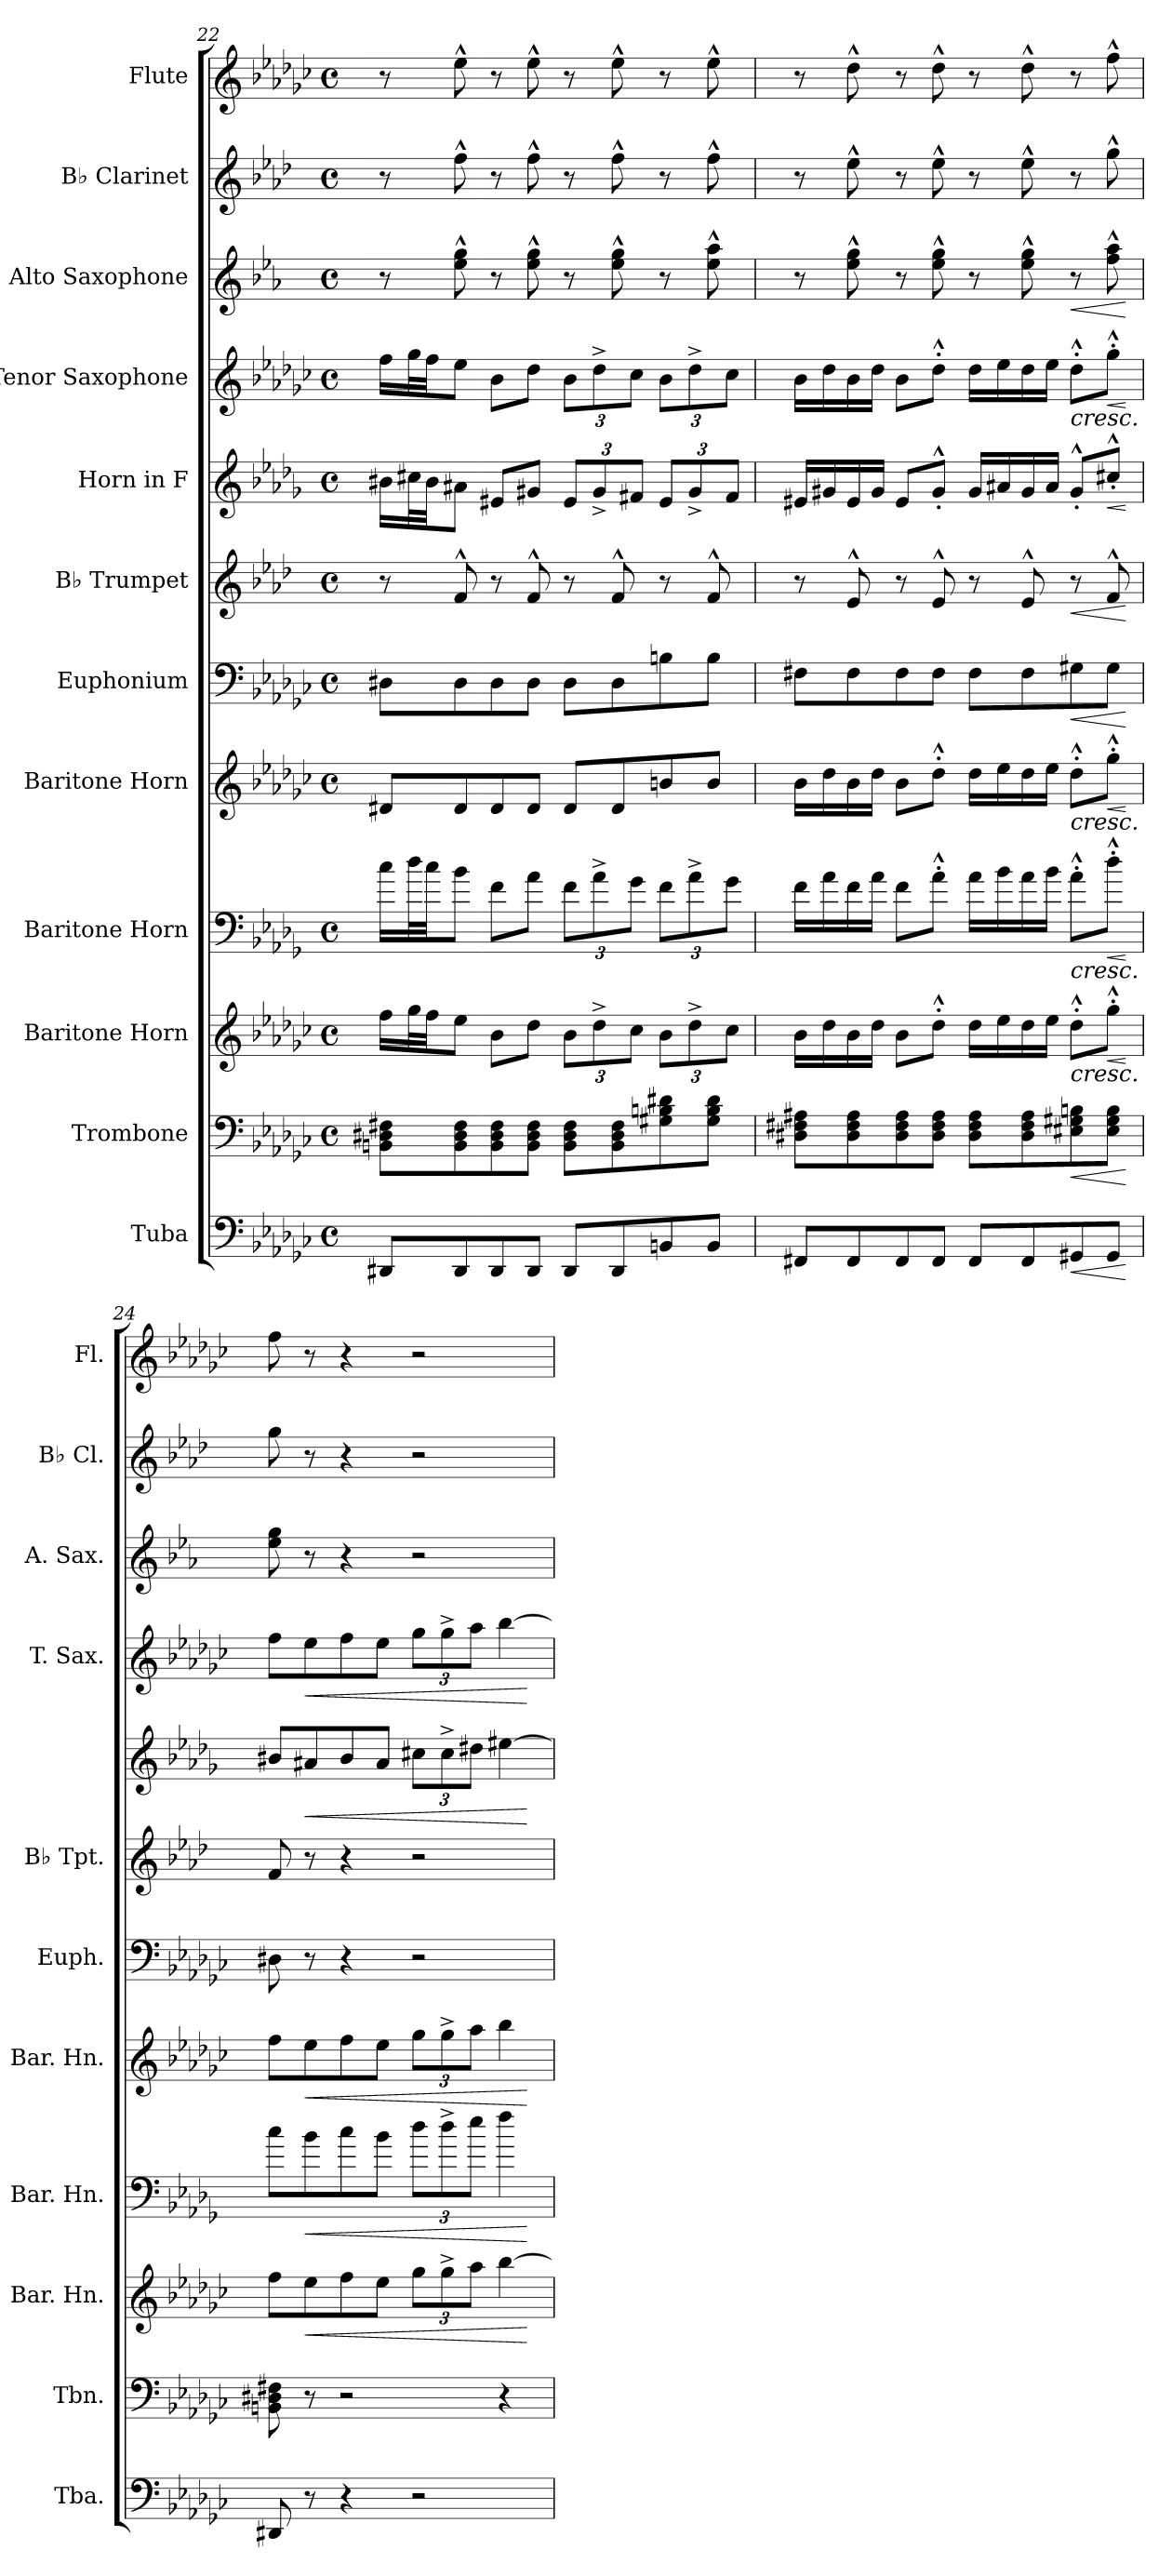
**kern	**dynam	**kern	**dynam	**kern	**dynam	**kern	**dynam	**kern	**dynam	**kern	**dynam	**kern	**dynam	**kern	**dynam	**kern	**dynam	**kern	**dynam	**kern	**kern
*part12	*part12	*part11	*part11	*part10	*part10	*part9	*part9	*part8	*part8	*part7	*part7	*part6	*part6	*part5	*part5	*part4	*part4	*part3	*part3	*part2	*part1
*staff12	*staff12	*staff11	*staff11	*staff10	*staff10	*staff9	*staff9	*staff8	*staff8	*staff7	*staff7	*staff6	*staff6	*staff5	*staff5	*staff4	*staff4	*staff3	*staff3	*staff2	*staff1
*I"Tuba	*	*I"Trombone	*	*I"Baritone Horn	*	*I"Baritone Horn	*	*I"Baritone Horn	*	*I"Euphonium	*	*I"B♭ Trumpet	*	*I"Horn in F	*	*I"Tenor Saxophone	*	*I"Alto Saxophone	*	*I"B♭ Clarinet	*I"Flute
*I'Tba.	*	*I'Tbn.	*	*I'Bar. Hn.	*	*I'Bar. Hn.	*	*I'Bar. Hn.	*	*I'Euph.	*	*I'B♭ Tpt.	*	*	*	*I'T. Sax.	*	*I'A. Sax.	*	*I'B♭ Cl.	*I'Fl.
*clefF4	*	*clefF4	*	*clefG2	*	*clefF4	*	*clefG2	*	*clefF4	*	*clefG2	*	*clefG2	*	*clefG2	*	*clefG2	*	*clefG2	*clefG2
*	*	*	*	*ITrd8c14	*	*ITrd4c7	*	*ITrd8c14	*	*	*	*ITrd1c2	*	*ITrd4c7	*	*ITrd8c14	*	*ITrd5c9	*	*ITrd1c2	*
*k[b-e-a-d-g-c-]	*	*k[b-e-a-d-g-c-]	*	*k[b-e-a-d-g-c-]	*	*k[b-e-a-d-g-c-]	*	*k[b-e-a-d-g-c-]	*	*k[b-e-a-d-g-c-]	*	*k[b-e-a-d-g-c-]	*	*k[b-e-a-d-g-c-]	*	*k[b-e-a-d-g-c-]	*	*k[b-e-a-d-g-c-]	*	*k[b-e-a-d-g-c-]	*k[b-e-a-d-g-c-]
*M4/4	*	*M4/4	*	*M4/4	*	*M4/4	*	*M4/4	*	*M4/4	*	*M4/4	*	*M4/4	*	*M4/4	*	*M4/4	*	*M4/4	*M4/4
*met(c)	*	*met(c)	*	*met(c)	*	*met(c)	*	*met(c)	*	*met(c)	*	*met(c)	*	*met(c)	*	*met(c)	*	*met(c)	*	*met(c)	*met(c)
=22	=22	=22	=22	=22	=22	=22	=22	=22	=22	=22	=22	=22	=22	=22	=22	=22	=22	=22	=22	=22	=22
8DD#X/L	.	8BBn\ 8D#X\ 8F#X\L	.	16f\LL	.	16f\LL	.	8D#X/L	.	8D#X\L	.	8r	.	16e#X\LL	.	16f\LL	.	8r	.	8r	8r
.	.	.	.	32g-\L	.	32g-\L	.	.	.	.	.	.	.	32f#X\L	.	32g-\L	.	.	.	.	.
.	.	.	.	32f\JJ	.	32f\JJ	.	.	.	.	.	.	.	32e#\JJ	.	32f\JJ	.	.	.	.	.
8DD#/	.	8BB\ 8D#\ 8F#\	.	8e-\J	.	8e-\J	.	8D#/	.	8D#\	.	8e-^^/	.	8d#X\J	.	8e-\J	.	8g-\^^ 8b-\^^	.	8ee-^^\	8ee-^^\
8DD#/	.	8BB\ 8D#\ 8F#\	.	8B-\L	.	8B-\L	.	8D#/	.	8D#\	.	8r	.	8A#X/L	.	8B-\L	.	8r	.	8r	8r
8DD#/J	.	8BB\ 8D#\ 8F#\J	.	8d-\J	.	8d-\J	.	8D#/J	.	8D#\J	.	8e-^^/	.	8c#X/J	.	8d-\J	.	8g-\^^ 8b-\^^	.	8ee-^^\	8ee-^^\
*	*	*	*	*Xbrackettup	*	*Xbrackettup	*	*	*	*	*	*	*	*Xbrackettup	*	*Xbrackettup	*	*	*	*	*
8DD#/L	.	8BB\ 8D#\ 8F#\L	.	12B-\L	.	12B-\L	.	8D#/L	.	8D#\L	.	8r	.	12A#/L	.	12B-\L	.	8r	.	8r	8r
.	.	.	.	12d-^\	.	12d-^\	.	.	.	.	.	.	.	12c#^/	.	12d-^\	.	.	.	.	.
8DD#/	.	8BB\ 8D#\ 8F#\	.	.	.	.	.	8D#/	.	8D#\	.	8e-^^/	.	.	.	.	.	8g-\^^ 8b-\^^	.	8ee-^^\	8ee-^^\
.	.	.	.	12c-\J	.	12c-\J	.	.	.	.	.	.	.	12Bn/J	.	12c-\J	.	.	.	.	.
8BBn/	.	8G#X\ 8Bn\ 8d#X\	.	12B-\L	.	12B-\L	.	8Bn/	.	8Bn\	.	8r	.	12A#/L	.	12B-\L	.	8r	.	8r	8r
.	.	.	.	12d-^\	.	12d-^\	.	.	.	.	.	.	.	12c#^/	.	12d-^\	.	.	.	.	.
8BB/J	.	8G#\ 8B\ 8d#\J	.	.	.	.	.	8B/J	.	8B\J	.	8e-^^/	.	.	.	.	.	8g-\^^ 8cc-\^^	.	8ee-^^\	8ee-^^\
.	.	.	.	12c-\J	.	12c-\J	.	.	.	.	.	.	.	12B/J	.	12c-\J	.	.	.	.	.
!!LO:PB:g=z
=23	=23	=23	=23	=23	=23	=23	=23	=23	=23	=23	=23	=23	=23	=23	=23	=23	=23	=23	=23	=23	=23
8FF#X/L	.	8D#X\ 8F#X\ 8A#X\L	.	16B-\LL	.	16B-\LL	.	16B-\LL	.	8F#X\L	.	8r	.	16A#X/LL	.	16B-\LL	.	8r	.	8r	8r
.	.	.	.	16d-\	.	16d-\	.	16d-\	.	.	.	.	.	16c#X/	.	16d-\	.	.	.	.	.
8FF#/	.	8D#\ 8F#\ 8A#\	.	16B-\	.	16B-\	.	16B-\	.	8F#\	.	8d-^^/	.	16A#/	.	16B-\	.	8g-\^^ 8b-\^^	.	8dd-^^\	8dd-^^\
.	.	.	.	16d-\JJ	.	16d-\JJ	.	16d-\JJ	.	.	.	.	.	16c#/JJ	.	16d-\JJ	.	.	.	.	.
8FF#/	.	8D#\ 8F#\ 8A#\	.	8B-\L	.	8B-\L	.	8B-\L	.	8F#\	.	8r	.	8A#/L	.	8B-\L	.	8r	.	8r	8r
8FF#/J	.	8D#\ 8F#\ 8A#\J	.	8d-^^'\J	.	8d-^^'\J	.	8d-^^'\J	.	8F#\J	.	8d-^^/	.	8c#^^'/J	.	8d-^^'\J	.	8g-\^^ 8b-\^^	.	8dd-^^\	8dd-^^\
8FF#/L	.	8D#\ 8F#\ 8A#\L	.	16d-\LL	.	16d-\LL	.	16d-\LL	.	8F#\L	.	8r	.	16c#/LL	.	16d-\LL	.	8r	.	8r	8r
.	.	.	.	16e-\	.	16e-\	.	16e-\	.	.	.	.	.	16d#X/	.	16e-\	.	.	.	.	.
8FF#/	.	8D#\ 8F#\ 8A#\	.	16d-\	.	16d-\	.	16d-\	.	8F#\	.	8d-^^/	.	16c#/	.	16d-\	.	8g-\^^ 8b-\^^	.	8dd-^^\	8dd-^^\
.	.	.	.	16e-\JJ	.	16e-\JJ	.	16e-\JJ	.	.	.	.	.	16d#/JJ	.	16e-\JJ	.	.	.	.	.
!	!LO:HP:b	!	!LO:HP:b	!	!LO:HP:b	!	!LO:HP:b	!	!LO:HP:b	!	!LO:HP:b	!	!LO:HP:b	!	!	!	!LO:HP:b	!	!LO:HP:b	!	!
8GG#X/	<	8E#X\ 8G#X\ 8Bn\	<	8d-^^'\L	<	8d-^^'\L	<	8d-^^'\L	<	8G#X\	<	8r	<	8c#^^'/L	.	8d-^^'\L	<	8r	<	8r	8r
!	!	!	!	!	!LO:HP:b	!	!LO:HP:b	!	!LO:HP:b	!	!	!	!	!	!LO:HP:b	!	!LO:HP:b	!	!	!	!
8GG#/J	.	8E#\ 8G#\ 8B\J	.	8g-'^^\J	<	8g-'^^\J	<	8g-'^^\J	<	8G#\J	.	8e-^^/	.	8f#X'^^/J	<	8g-'^^\J	<	8a-\^^ 8cc-\^^	.	8ff^^\	8ff^^\
.	[	.	[	.	[ [	.	[ [	.	[ [	.	[	.	[	.	[	.	[ [	.	[	.	.
=24	=24	=24	=24	=24	=24	=24	=24	=24	=24	=24	=24	=24	=24	=24	=24	=24	=24	=24	=24	=24	=24
8DD#X/	.	8BBn\ 8D#X\ 8F#X\	.	8f\L	.	8f\L	.	8f\L	.	8D#X\	.	8e-/	.	8e#X/L	.	8f\L	.	8g-\ 8b-\	.	8ff\	8ff\
!	!	!	!	!	!LO:HP:b	!	!LO:HP:b	!	!LO:HP:b	!	!	!	!	!	!LO:HP:b	!	!LO:HP:b	!	!	!	!
8r	.	8r	.	8e-\	<	8e-\	<	8e-\	<	8r	.	8r	.	8d#X/	<	8e-\	<	8r	.	8r	8r
4r	.	2r	.	8f\	.	8f\	.	8f\	.	4r	.	4r	.	8e#/	.	8f\	.	4r	.	4r	4r
.	.	.	.	8e-\J	.	8e-\J	.	8e-\J	.	.	.	.	.	8d#/J	.	8e-\J	.	.	.	.	.
*	*	*	*	*	*	*	*	*Xbrackettup	*	*	*	*	*	*	*	*	*	*	*	*	*
2r	.	.	.	12g-\L	.	12g-\L	.	12g-\L	.	2r	.	2r	.	12f#X\L	.	12g-\L	.	2r	.	2r	2r
.	.	.	.	12g-^\	.	12g-^\	.	12g-^\	.	.	.	.	.	12f#^\	.	12g-^\	.	.	.	.	.
.	.	.	.	12a-\J	.	12a-\J	.	12a-\J	.	.	.	.	.	12g#X\J	.	12a-\J	.	.	.	.	.
.	.	4r	.	[4b-\	.	4b-\	.	4b-\	.	.	.	.	.	[4a#X\	.	[4b-\	.	.	.	.	.
.	.	.	.	.	[	.	[	.	[	.	.	.	.	.	[	.	[	.	.	.	.
=	=	=	=	=	=	=	=	=	=	=	=	=	=	=	=	=	=	=	=	=	=
*-	*-	*-	*-	*-	*-	*-	*-	*-	*-	*-	*-	*-	*-	*-	*-	*-	*-	*-	*-	*-	*-
